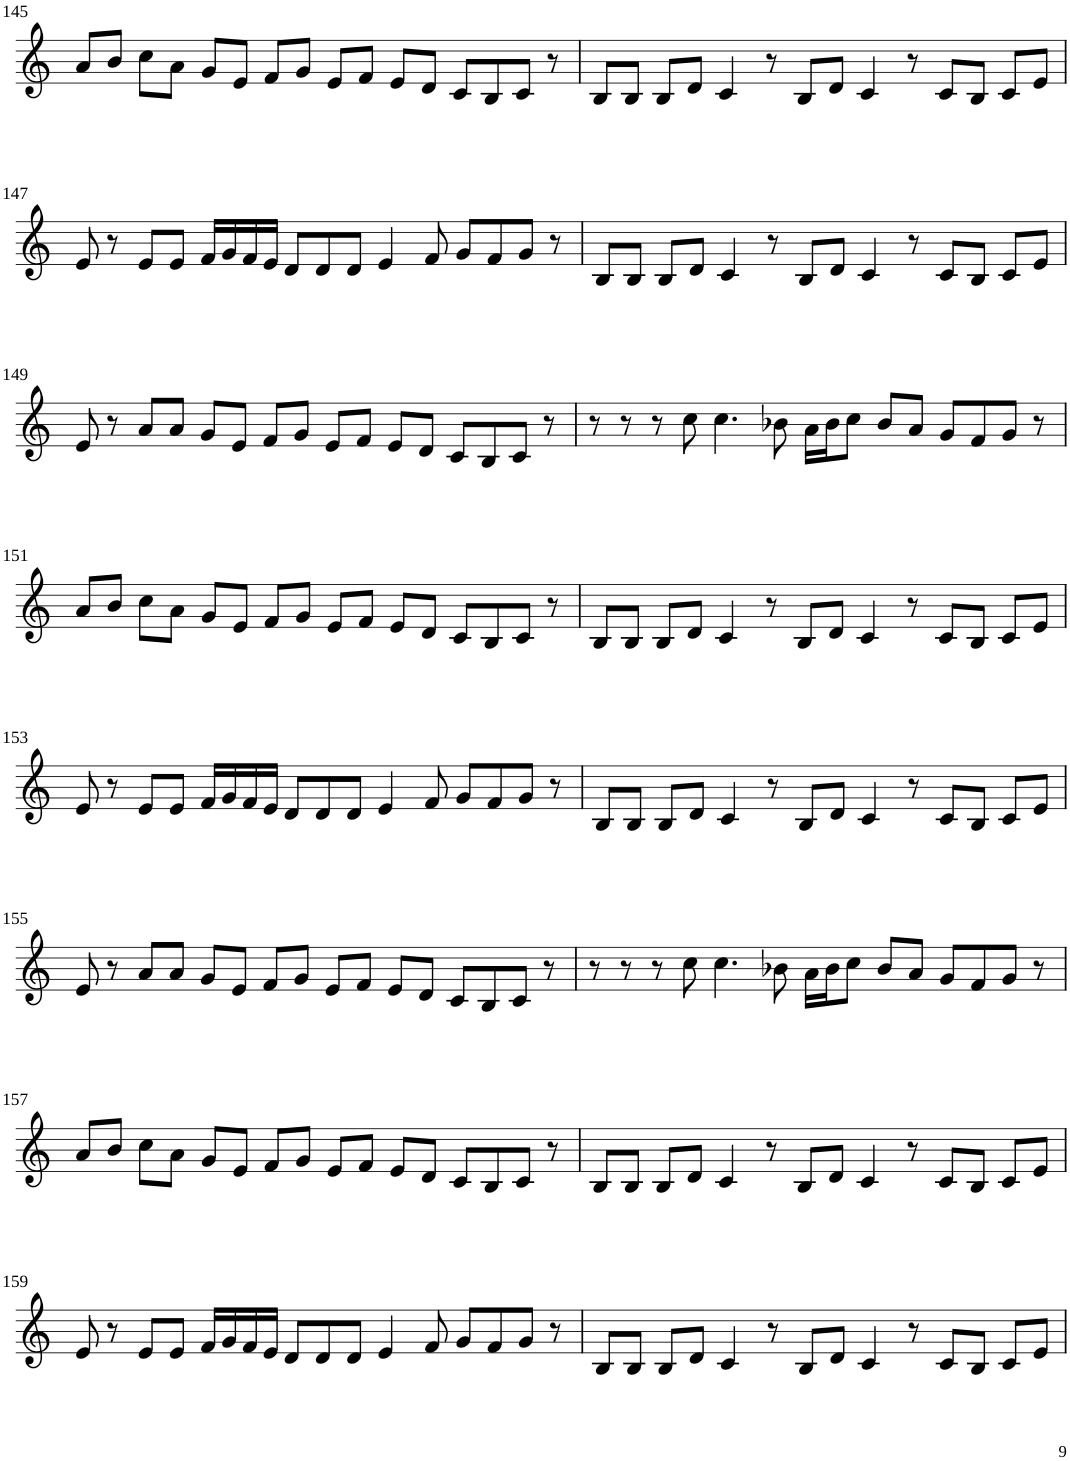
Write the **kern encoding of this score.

**kern
*part1
*staff1
*I"Violin
!!LO:PB:g=z
*clefG2
*k[]
*M8/4
=145
8a/L
8b/J
8cc\L
8a\J
8g/L
8e/J
8f/L
8g/J
8e/L
8f/J
8e/L
8d/J
8c/L
8B/
8c/J
8r
=146
8B/L
8B/J
8B/L
8d/J
4c/
8r
8B/L
8d/J
4c/
8r
8c/L
8B/J
8c/L
8e/J
!!LO:LB:g=z
=147
8e/
8r
8e/L
8e/J
16f/LL
16g/
16f/
16e/JJ
8d/L
8d/
8d/J
4e/
8f/
8g/L
8f/
8g/J
8r
=148
8B/L
8B/J
8B/L
8d/J
4c/
8r
8B/L
8d/J
4c/
8r
8c/L
8B/J
8c/L
8e/J
!!LO:LB:g=z
=149
8e/
8r
8a/L
8a/J
8g/L
8e/J
8f/L
8g/J
8e/L
8f/J
8e/L
8d/J
8c/L
8B/
8c/J
8r
=150
8r
8r
8r
8cc\
4.cc\
8b-X\
16a\LL
16b-\J
8cc\J
8b-/L
8a/J
8g/L
8f/
8g/J
8r
!!LO:LB:g=z
=151
8a/L
8b/J
8cc\L
8a\J
8g/L
8e/J
8f/L
8g/J
8e/L
8f/J
8e/L
8d/J
8c/L
8B/
8c/J
8r
=152
8B/L
8B/J
8B/L
8d/J
4c/
8r
8B/L
8d/J
4c/
8r
8c/L
8B/J
8c/L
8e/J
!!LO:LB:g=z
=153
8e/
8r
8e/L
8e/J
16f/LL
16g/
16f/
16e/JJ
8d/L
8d/
8d/J
4e/
8f/
8g/L
8f/
8g/J
8r
=154
8B/L
8B/J
8B/L
8d/J
4c/
8r
8B/L
8d/J
4c/
8r
8c/L
8B/J
8c/L
8e/J
!!LO:LB:g=z
=155
8e/
8r
8a/L
8a/J
8g/L
8e/J
8f/L
8g/J
8e/L
8f/J
8e/L
8d/J
8c/L
8B/
8c/J
8r
=156
8r
8r
8r
8cc\
4.cc\
8b-X\
16a\LL
16b-\J
8cc\J
8b-/L
8a/J
8g/L
8f/
8g/J
8r
!!LO:LB:g=z
=157
8a/L
8b/J
8cc\L
8a\J
8g/L
8e/J
8f/L
8g/J
8e/L
8f/J
8e/L
8d/J
8c/L
8B/
8c/J
8r
=158
8B/L
8B/J
8B/L
8d/J
4c/
8r
8B/L
8d/J
4c/
8r
8c/L
8B/J
8c/L
8e/J
!!LO:LB:g=z
=159
8e/
8r
8e/L
8e/J
16f/LL
16g/
16f/
16e/JJ
8d/L
8d/
8d/J
4e/
8f/
8g/L
8f/
8g/J
8r
=160
8B/L
8B/J
8B/L
8d/J
4c/
8r
8B/L
8d/J
4c/
8r
8c/L
8B/J
8c/L
8e/J
=
*-
